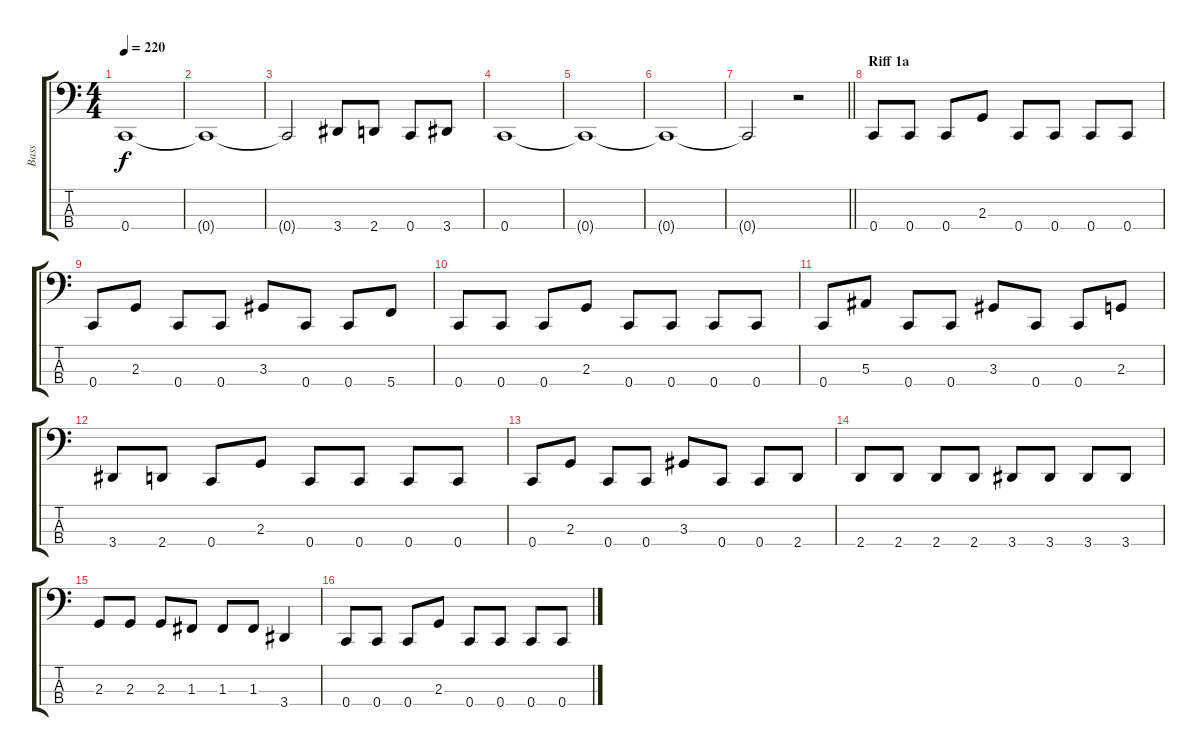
\track ("Bass" "Bass") {instrument electricbassfinger}
\staff {score tabs}
\tuning (Eb2 Bb1 F1 C1) {hide}
\ts (4 4)
\tempo 220
\clef f4
\ks c
0.4{t}.1{dy f} |
0.4{t}.1 |
0.4{t}.2 3.4.8 2.4.8 0.4.8 3.4.8 |
0.4.1 |
0.4{t}.1 |
0.4{t}.1 |
\barLineRight lightlight
0.4{t}.2 r.2 |
\section ("" "Riff 1a")
0.4.8 0.4.8 0.4.8 2.3.8 0.4.8 0.4.8 0.4.8 0.4.8 |
0.4.8 2.3.8 0.4.8 0.4.8 3.3.8 0.4.8 0.4.8 5.4.8 |
0.4.8 0.4.8 0.4.8 2.3.8 0.4.8 0.4.8 0.4.8 0.4.8 |
0.4.8 5.3.8 0.4.8 0.4.8 3.3.8 0.4.8 0.4.8 2.3.8 |
3.4.8 2.4.8 0.4.8 2.3.8 0.4.8 0.4.8 0.4.8 0.4.8 |
0.4.8 2.3.8 0.4.8 0.4.8 3.3.8 0.4.8 0.4.8 2.4.8 |
2.4.8 2.4.8 2.4.8 2.4.8 3.4.8 3.4.8 3.4.8 3.4.8 |
2.3.8 2.3.8 2.3.8 1.3.8 1.3.8 1.3.8 3.4.4 |
0.4.8 0.4.8 0.4.8 2.3.8 0.4.8 0.4.8 0.4.8 0.4.8
